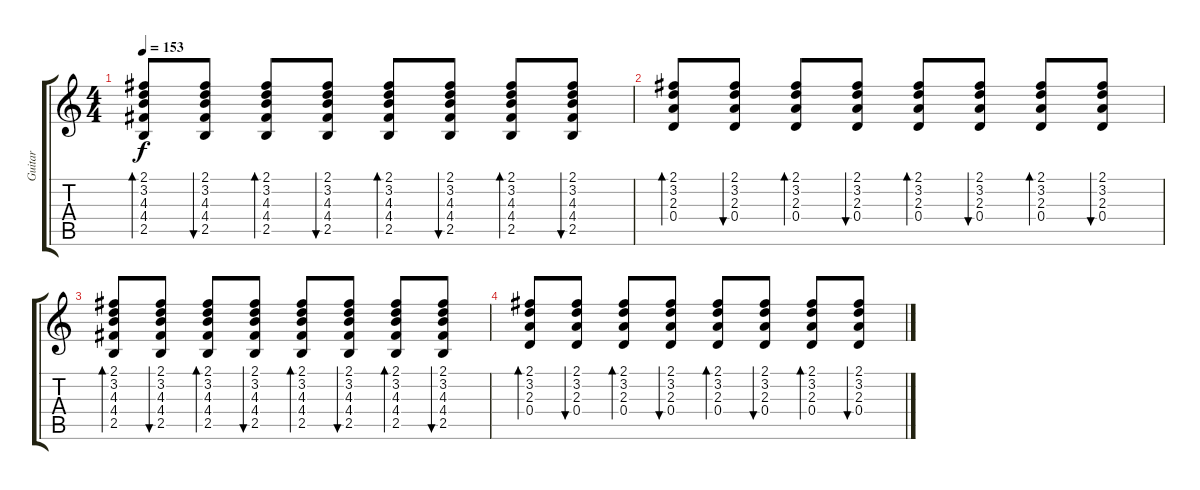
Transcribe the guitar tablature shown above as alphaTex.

\track ("Guitar" "Guitar") {instrument acousticguitarsteel}
\staff {score tabs}
\tuning (E4 B3 G3 D3 A2 E2) {hide}
\ts (4 4)
\tempo 153
\clef g2
\ks c
(2.1 3.2 4.3 4.4 2.5).8{bd 30 dy f} (2.1 3.2 4.3 4.4 2.5).8{bu 30} (2.1 3.2 4.3 4.4 2.5).8{bd 30} (2.1 3.2 4.3 4.4 2.5).8{bu 30} (2.1 3.2 4.3 4.4 2.5).8{bd 30} (2.1 3.2 4.3 4.4 2.5).8{bu 30} (2.1 3.2 4.3 4.4 2.5).8{bd 30} (2.1 3.2 4.3 4.4 2.5).8{bu 30} |
(2.1 3.2 2.3 0.4).8{bd 60} (2.1 3.2 2.3 0.4).8{bu 30} (2.1 3.2 2.3 0.4).8{bd 60} (2.1 3.2 2.3 0.4).8{bu 30} (2.1 3.2 2.3 0.4).8{bd 60} (2.1 3.2 2.3 0.4).8{bu 30} (2.1 3.2 2.3 0.4).8{bd 60} (2.1 3.2 2.3 0.4).8{bu 30} |
(2.1 3.2 4.3 4.4 2.5).8{bd 30} (2.1 3.2 4.3 4.4 2.5).8{bu 30} (2.1 3.2 4.3 4.4 2.5).8{bd 30} (2.1 3.2 4.3 4.4 2.5).8{bu 30} (2.1 3.2 4.3 4.4 2.5).8{bd 30} (2.1 3.2 4.3 4.4 2.5).8{bu 30} (2.1 3.2 4.3 4.4 2.5).8{bd 30} (2.1 3.2 4.3 4.4 2.5).8{bu 30} |
(2.1 3.2 2.3 0.4).8{bd 60} (2.1 3.2 2.3 0.4).8{bu 30} (2.1 3.2 2.3 0.4).8{bd 60} (2.1 3.2 2.3 0.4).8{bu 30} (2.1 3.2 2.3 0.4).8{bd 60} (2.1 3.2 2.3 0.4).8{bu 30} (2.1 3.2 2.3 0.4).8{bd 60} (2.1 3.2 2.3 0.4).8{bu 30}
